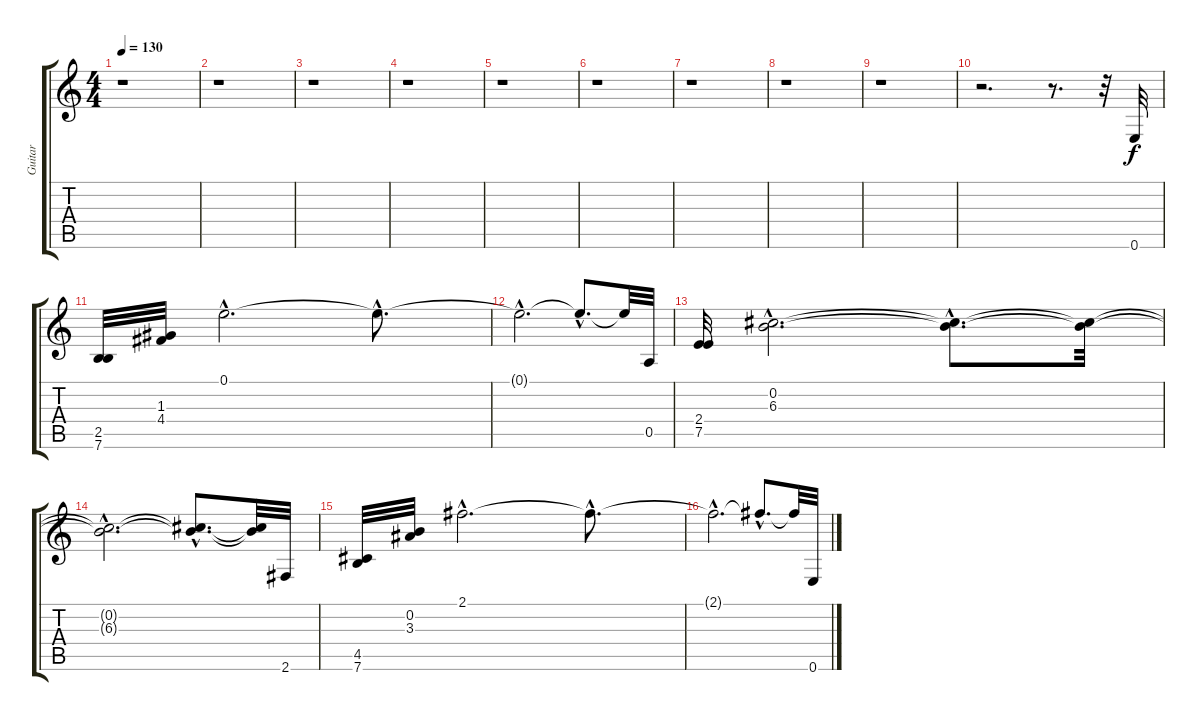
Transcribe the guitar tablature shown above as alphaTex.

\track ("Guitar" "Guitar") {instrument distortionguitar}
\staff {score tabs}
\tuning (E4 B3 G3 D3 A2 E2) {hide}
\ts (4 4)
\tempo 130
\clef g2
\ks c
r.1{dy f} |
r.1 |
r.1 |
r.1 |
r.1 |
r.1 |
r.1 |
r.1 |
r.1 |
r.2{d} r.8{d} r.32 0.6.32{balance 0} |
(2.5 7.6).32 (1.3 4.4).32 0.1{hac}.2{d} 0.1{hac t}.8{d} |
0.1{hac t}.2{d} 0.1{hac t}.8{d} 0.1{t}.32 0.5.32 |
(2.4 7.5).32 (0.2{hac} 6.3{hac}).2{d} (0.2{hac t} 6.3{hac t}).8{d} (0.2{t} 6.3{t}).32 |
(0.2{hac t} 6.3{hac t}).2{d} (0.2{hac t} 6.3{hac t}).8{d} (0.2{t} 6.3{t}).32 2.6.32 |
(4.5 7.6).32 (0.2 3.3).32 2.1{hac}.2{d} 2.1{hac t}.8{d} |
2.1{hac t}.2{d} 2.1{hac t}.8{d} 2.1{t}.32 0.6.32
